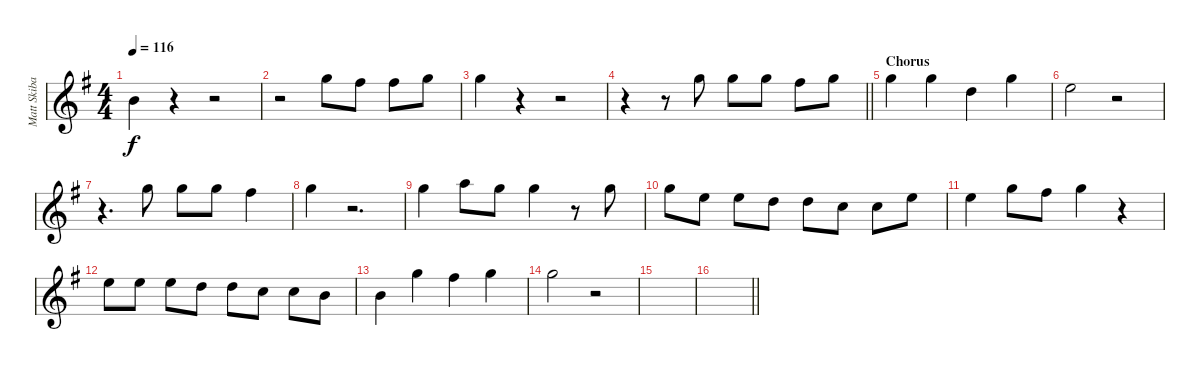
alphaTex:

\track ("Matt Skiba - Vocals" "Matt Skiba") {instrument overdrivenguitar}
\staff {score}
\tuning (E4 B3 G3 D3 A2 E2) {hide}
\ts (4 4)
\tempo 116
\clef g2
\ks g
0.2.4{dy f} r.4 r.2 |
r.2 8.2.8 2.1.8 2.1.8 3.1.8 |
3.1.4 r.4 r.2 |
\barLineRight lightlight
r.4 r.8 8.2.8 8.2.8 3.1.8 7.2.8 8.2.8 |
\section ("" "Chorus")
3.1.4 3.1.4 3.2.4 8.2.4 |
0.1.2 r.2 |
r.4{d} 8.2.8 3.1.8 3.1.8 2.1.4 |
3.1.4 r.2{d} |
3.1.4 5.1.8 3.1.8 3.1.4 r.8 3.1.8 |
3.1.8 5.2.8 0.1.8 3.2.8 3.2.8 1.2.8 1.2.8 0.1.8 |
0.1.4 8.2.8 7.2.8 3.1.4 r.4 |
0.1.8 0.1.8 0.1.8 3.2.8 3.2.8 1.2.8 1.2.8 0.2.8 |
4.3.4 8.2.4 2.1.4 3.1.4 |
3.1.2 r.2 |
|
\barLineRight lightlight
